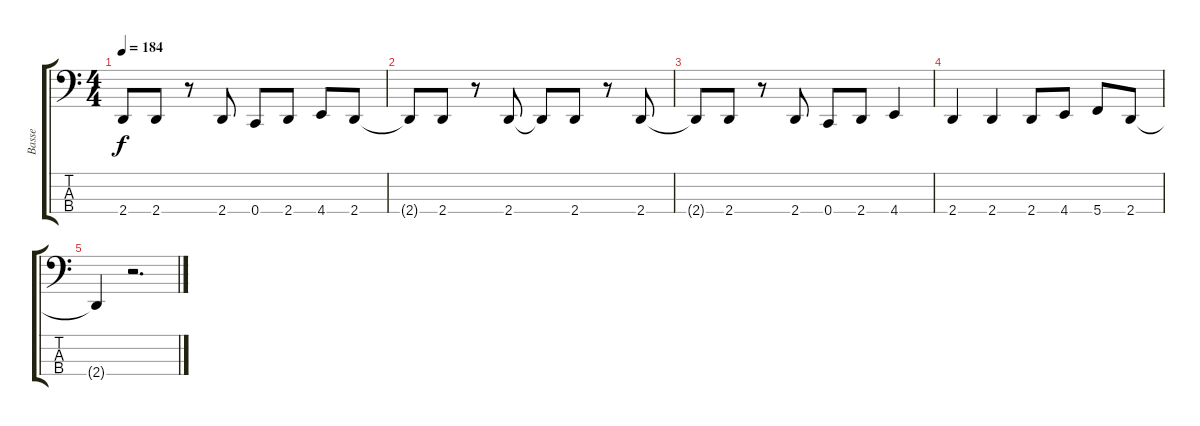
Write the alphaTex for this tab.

\track ("Basse" "Basse") {instrument electricbassfinger}
\staff {score tabs}
\tuning (F2 C2 G1 C1) {hide}
\ts (4 4)
\tempo 184
\clef f4
\ks c
2.4{t}.8{dy f} 2.4.8 r.8 2.4.8 0.4.8 2.4.8 4.4.8 2.4.8 |
2.4{t}.8 2.4.8 r.8 2.4.8 2.4{t}.8 2.4.8 r.8 2.4.8 |
2.4{t}.8 2.4.8 r.8 2.4.8 0.4.8 2.4.8 4.4.4 |
2.4.4 2.4.4 2.4.8 4.4.8 5.4.8 2.4.8 |
2.4{t}.4 r.2{d}
